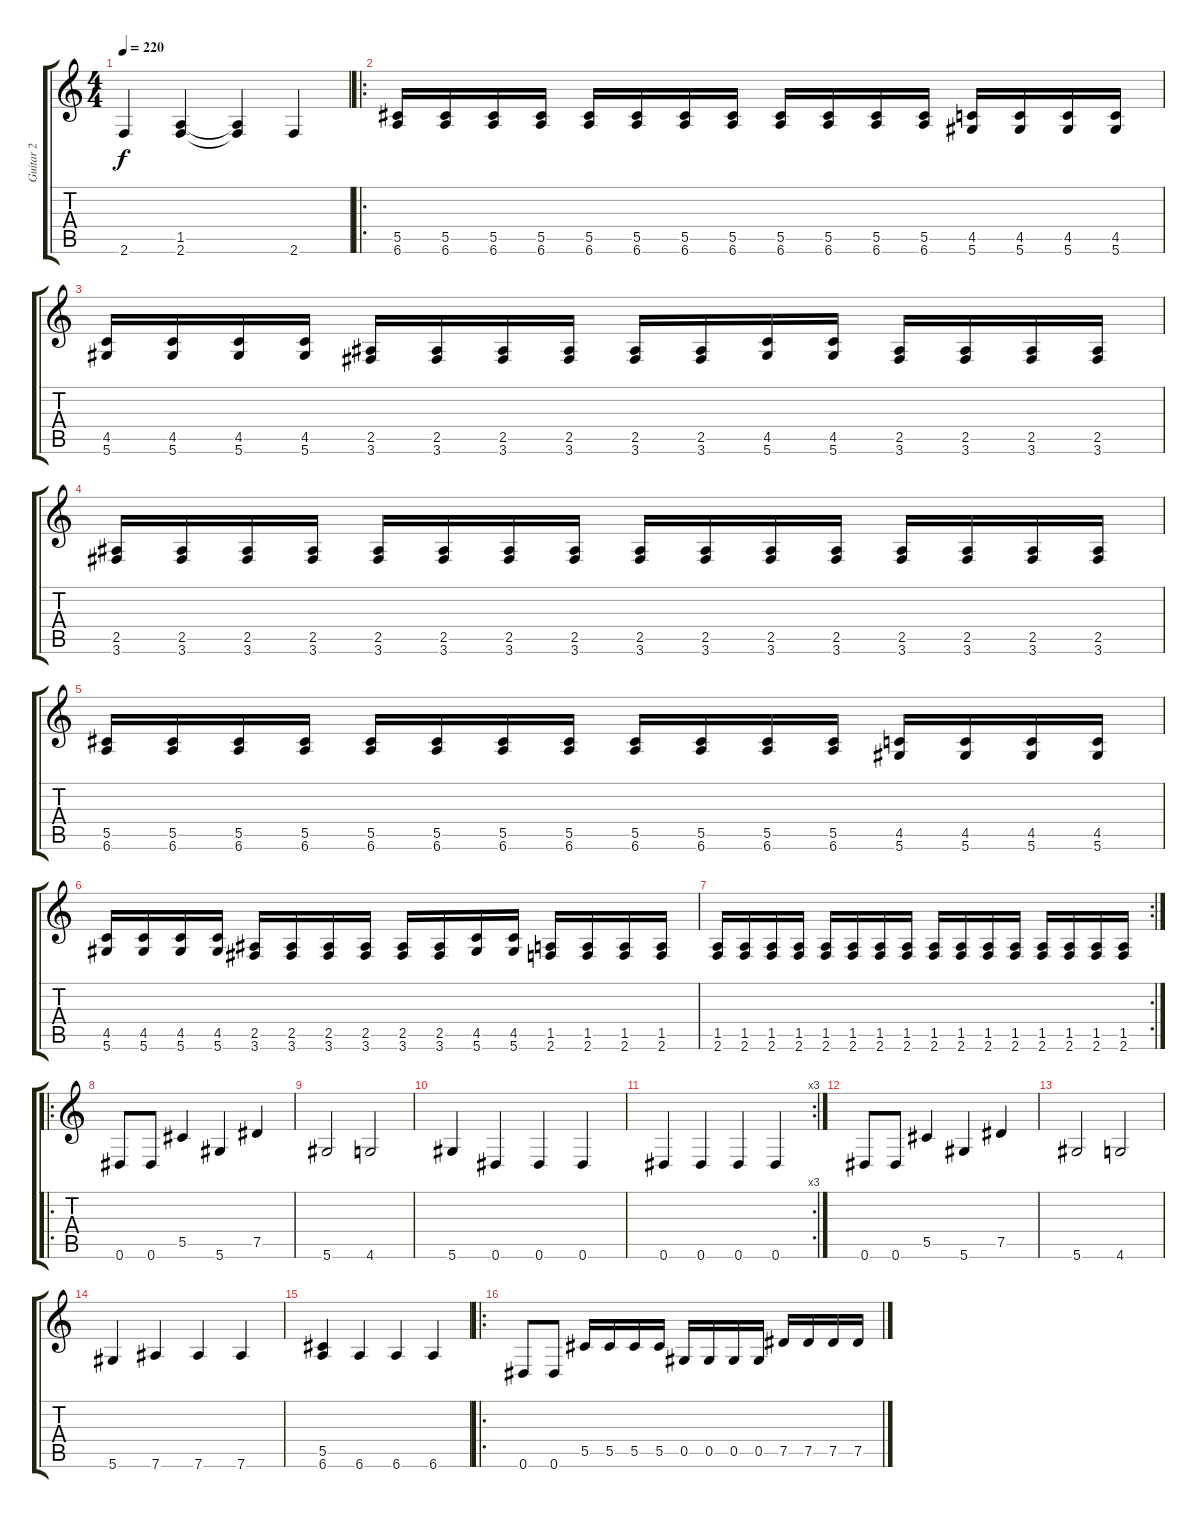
\track ("Guitar 2" "Guitar 2") {instrument distortionguitar}
\staff {score tabs}
\tuning (Eb4 Bb3 Gb3 Db3 Ab2 Eb2) {hide}
\ts (4 4)
\tempo 220
\clef g2
\ks c
2.6.4{dy f} (1.5 2.6).4 (1.5{t} 2.6{t}).4 2.6.4 |
\ro
(5.5 6.6).16 (5.5 6.6).16 (5.5 6.6).16 (5.5 6.6).16 (5.5 6.6).16 (5.5 6.6).16 (5.5 6.6).16 (5.5 6.6).16 (5.5 6.6).16 (5.5 6.6).16 (5.5 6.6).16 (5.5 6.6).16 (4.5 5.6).16 (4.5 5.6).16 (4.5 5.6).16 (4.5 5.6).16 |
(4.5 5.6).16 (4.5 5.6).16 (4.5 5.6).16 (4.5 5.6).16 (2.5 3.6).16 (2.5 3.6).16 (2.5 3.6).16 (2.5 3.6).16 (2.5 3.6).16 (2.5 3.6).16 (4.5 5.6).16 (4.5 5.6).16 (2.5 3.6).16 (2.5 3.6).16 (2.5 3.6).16 (2.5 3.6).16 |
(2.5 3.6).16 (2.5 3.6).16 (2.5 3.6).16 (2.5 3.6).16 (2.5 3.6).16 (2.5 3.6).16 (2.5 3.6).16 (2.5 3.6).16 (2.5 3.6).16 (2.5 3.6).16 (2.5 3.6).16 (2.5 3.6).16 (2.5 3.6).16 (2.5 3.6).16 (2.5 3.6).16 (2.5 3.6).16 |
(5.5 6.6).16 (5.5 6.6).16 (5.5 6.6).16 (5.5 6.6).16 (5.5 6.6).16 (5.5 6.6).16 (5.5 6.6).16 (5.5 6.6).16 (5.5 6.6).16 (5.5 6.6).16 (5.5 6.6).16 (5.5 6.6).16 (4.5 5.6).16 (4.5 5.6).16 (4.5 5.6).16 (4.5 5.6).16 |
(4.5 5.6).16 (4.5 5.6).16 (4.5 5.6).16 (4.5 5.6).16 (2.5 3.6).16 (2.5 3.6).16 (2.5 3.6).16 (2.5 3.6).16 (2.5 3.6).16 (2.5 3.6).16 (4.5 5.6).16 (4.5 5.6).16 (1.5 2.6).16 (1.5 2.6).16 (1.5 2.6).16 (1.5 2.6).16 |
\rc 2
(1.5 2.6).16 (1.5 2.6).16 (1.5 2.6).16 (1.5 2.6).16 (1.5 2.6).16 (1.5 2.6).16 (1.5 2.6).16 (1.5 2.6).16 (1.5 2.6).16 (1.5 2.6).16 (1.5 2.6).16 (1.5 2.6).16 (1.5 2.6).16 (1.5 2.6).16 (1.5 2.6).16 (1.5 2.6).16 |
\ro
0.6.8 0.6.8 5.5.4 5.6.4 7.5.4 |
5.6.2 4.6.2 |
5.6.4 0.6.4 0.6.4 0.6.4 |
\rc 3
0.6.4 0.6.4 0.6.4 0.6.4 |
0.6.8 0.6.8 5.5.4 5.6.4 7.5.4 |
5.6.2 4.6.2 |
5.6.4 7.6.4 7.6.4 7.6.4 |
(5.5 6.6).4 6.6.4 6.6.4 6.6.4 |
\ro
0.6.8 0.6.8 5.5.16 5.5.16 5.5.16 5.5.16 0.5.16 0.5.16 0.5.16 0.5.16 7.5.16 7.5.16 7.5.16 7.5.16
